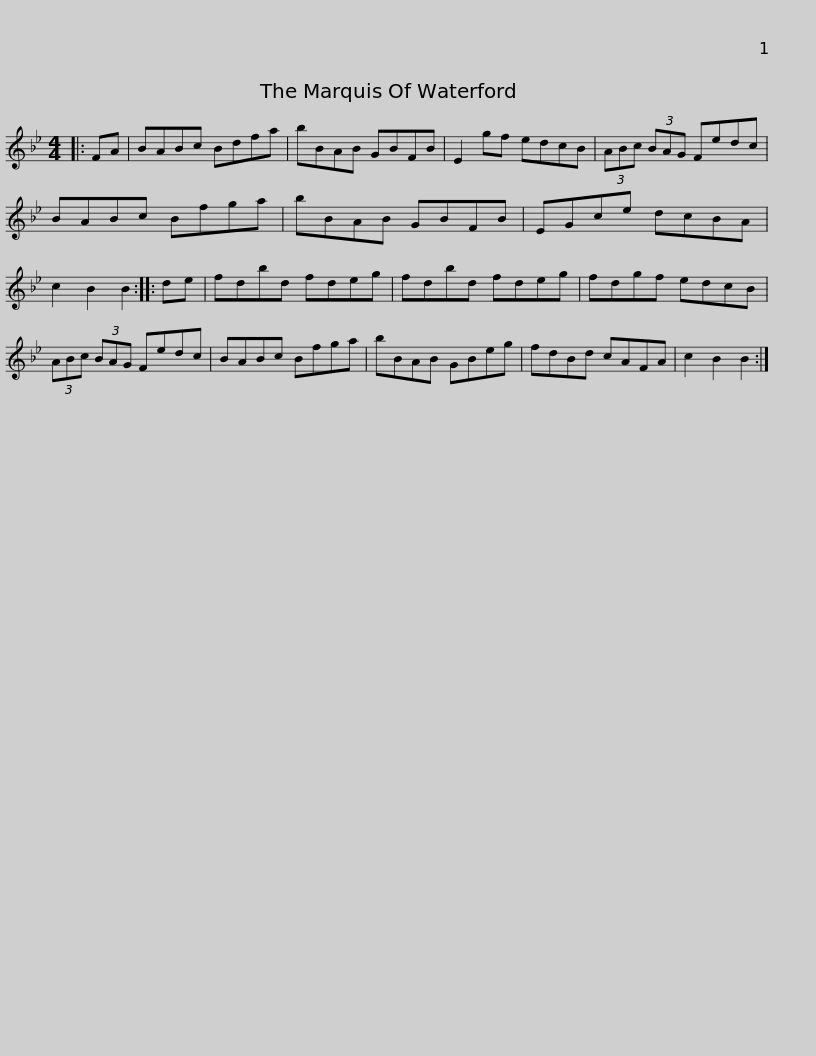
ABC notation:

X:1
L:1/8
M:4/4
I:linebreak $
K:Gmin
V:1 treble
V:1
|: FA | BABc Bdfa | bBAB GBFB | E2 gf edcB | (3ABc (3BAG Fedc | %5
 BABc Bfga |$ bBAB GBFB | EGce dcBA | c2 B2 B2 :: de | %10
 fdbd fdeg | fdbd fdeg |$ fdgf edcB | (3ABc (3BAG Fedc | BABc Bfga | %15
 bBAB GBeg | fdBd cAFA | c2 B2 B2 :| %18
